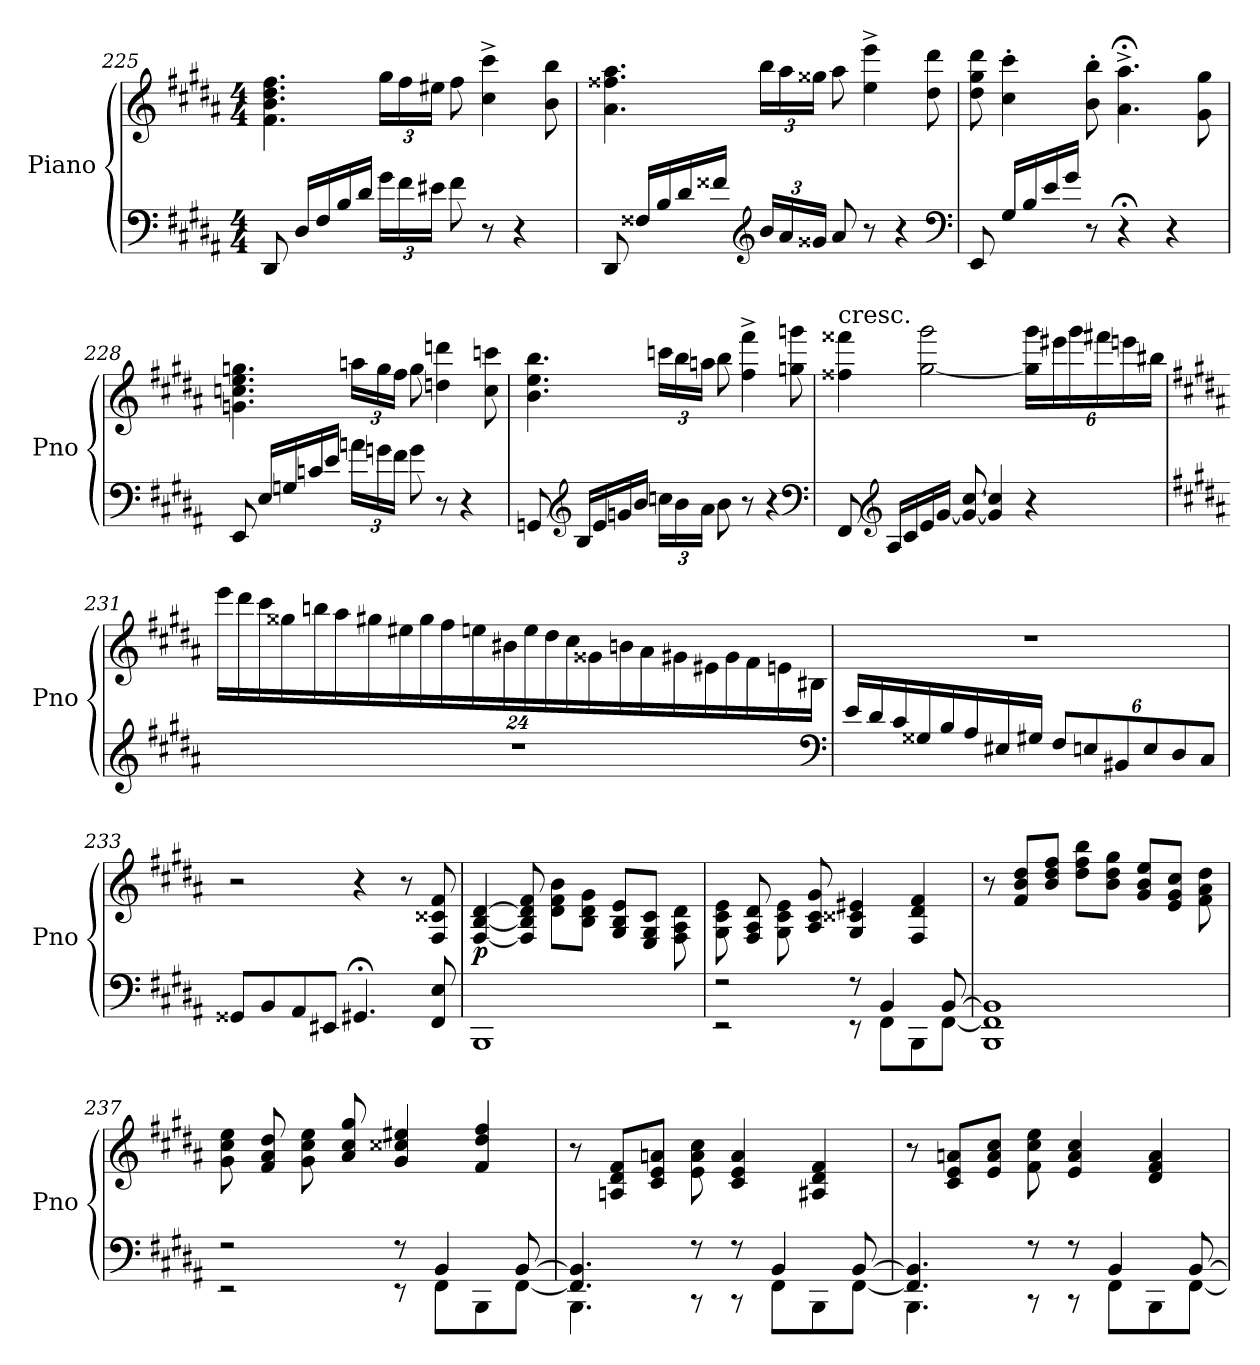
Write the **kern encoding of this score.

**kern	**kern	**dynam
*part1	*part1	*part1
*staff2	*staff1	*staff1/2
*I"Piano	*	*
*I'Pno	*	*
*clefF4	*clefG2	*
*k[f#c#g#d#a#]	*k[f#c#g#d#a#]	*
*M4/4	*M4/4	*
=225	=225	=225
8DD#/	4.f#\ 4.b\ 4.dd#\ 4.ff#\	.
16D#/LL	.	.
16F#/	.	.
16B/	.	.
16d#/JJ	.	.
24g#\LL	24gg#\LL	.
24f#\	24ff#\	.
24e#X\JJ	24ee#X\JJ	.
8f#\	8ff#\	.
8r	4cc#^\ 4ccc#^\	.
4r	.	.
.	8b\ 8bb\	.
=226	=226	=226
8DD#/	4.a#\ 4.ff##X\ 4.aa#\	.
16F##X/LL	.	.
16B/	.	.
16d#/	.	.
16f##X/JJ	.	.
*clefG2	*	*
24b/LL	24bb\LL	.
24a#/	24aa#\	.
24g##X/JJ	24gg##X\JJ	.
8a#/	8aa#\	.
8r	4ee^\ 4eee^\	.
4r	.	.
.	8dd#\ 8ddd#\	.
*clefF4	*	*
=227	=227	=227
8EE/	8dd#\ 8gg#\ 8ddd#\	.
16G#/LL	4cc#'\ 4ccc#'\	.
16B/	.	.
16e/	.	.
16g#/JJ	.	.
8r	8b'\ 8bb'\	.
4r;<	4.a#;<^\ 4.aa#;<^\	.
4r	.	.
.	8g#\ 8gg#\	.
=228	=228	=228
8EE/	4.gn\ 4.ccn\ 4.ee\ 4.ggn\	.
16E/LL	.	.
16Gn/	.	.
16cn/	.	.
16e/JJ	.	.
24an\LL	24aan\LL	.
24gn\	24gg\	.
24f#\JJ	24ff#\JJ	.
8g\	8gg\	.
8r	4ddn\ 4dddn\	.
4r	.	.
.	8cc\ 8cccn\	.
=229	=229	=229
8GGn/	4.b\ 4.ee\ 4.bb\	.
*clefG2	*	*
16B/LL	.	.
16e/	.	.
16gn/	.	.
16b/JJ	.	.
24ccn\LL	24cccn\LL	.
24b\	24bb\	.
24a#\JJ	24aan\JJ	.
8b\	8bb\	.
8r	4ff#^\ 4fff#^\	.
4r	.	.
.	8ggn\ 8gggn\	.
*clefF4	*	*
=230	=230	=230
!	!LO:TX:t=cresc.	!
8FF#/	4ff##X\ 4fff##X\	.
*clefG2	*	*
16A#/LL	.	.
16c#/	.	.
16e/	[2gg#\ 2ggg#\	.
[16g#/JJ	.	.
8g#_/ [8cc#/	.	.
4g#]/ 4cc#]/	.	.
4r	24gg#]\ 24ggg#\LL	.
.	24eee#X\	.
.	24ggg#\	.
.	24fff#X\	.
.	24eeen\	.
.	24bb#X\JJ	.
=231	=231	=231
*k[f#c#g#d#a#]	*k[f#c#g#d#a#]	*
1r	24eee\LL	.
.	24ddd#\	.
.	24ccc#\	.
.	24gg##X\	.
.	24bbn\	.
.	24aa#\	.
.	24gg#X\	.
.	24ee#X\	.
.	24gg#\	.
.	24ff#\	.
.	24een\	.
.	24b#X\	.
.	24ee\	.
.	24dd#\	.
.	24cc#\	.
.	24g##X\	.
.	24bn\	.
.	24a#\	.
.	24g#X\	.
.	24e#X\	.
.	24g#\	.
.	24f#\	.
.	24en\	.
.	24B#X\JJ	.
*clefF4	*	*
=232	=232	=232
16e/LL	1r	.
16d#/	.	.
16c#/	.	.
16G##X/	.	.
16B/	.	.
16A#/	.	.
16E#X/	.	.
16G#X/JJ	.	.
12F#/L	.	.
12En/	.	.
12BB#X/	.	.
12E/	.	.
12D#/	.	.
12C#/J	.	.
=233	=233	=233
8GG##X/L	2r	.
8BB/	.	.
8AA#/	.	.
8EE#X/J	.	.
4.GG#X;</	4r	.
.	8r	.
8FF#/ 8E/	8F#/ 8c##X/ 8f#/	.
=234	=234	=234
1BBB	[4F#/ [4B/ [4d#/	p
.	8F#]/ 8B]/ 8d#]/ 8f#/	.
.	8d#\ 8f#\ 8b\L	.
.	8B\ 8d#\ 8g#\J	.
.	8G#/ 8B/ 8e/L	.
.	8E/ 8G#/ 8c#/J	.
.	8F#\ 8A#\ 8d#\	.
=235	=235	=235
*^	*	*
2r	2r	8G#\ 8c#\ 8e\	.
.	.	8F#/ 8A#/ 8d#/	.
.	.	8G#\ 8c#\ 8e\	.
.	.	8A#/ 8c#/ 8g#/	.
8r	8r	4G#/ 4c##X/ 4e#X/	.
4BB/	8FF#\L	.	.
.	8BBB\	4F#/ 4d#/ 4f#/	.
[8BB/	[8FF#\J	.	.
*v	*v	*	*
=236	=236	=236
1BBB 1FF#] 1BB]	8r	.
.	8f#/ 8b/ 8dd#/L	.
.	8b/ 8dd#/ 8ff#/J	.
.	8dd#\ 8ff#\ 8bb\L	.
.	8b\ 8dd#\ 8gg#\J	.
.	8g#/ 8b/ 8ee/L	.
.	8e/ 8g#/ 8cc#/J	.
.	8f#\ 8a#\ 8dd#\	.
=237	=237	=237
*^	*	*
2r	2r	8g#\ 8cc#\ 8ee\	.
.	.	8f#/ 8a#/ 8dd#/	.
.	.	8g#\ 8cc#\ 8ee\	.
.	.	8a#/ 8cc#/ 8gg#/	.
8r	8r	4g#/ 4cc##X/ 4ee#X/	.
4BB/	8FF#\L	.	.
.	8BBB\	4f#/ 4dd#/ 4ff#/	.
[8BB/	[8FF#\J	.	.
=238	=238	=238	=238
4.FF#]/ 4.BB]/	4.BBB\	8r	.
.	.	8An/ 8d#/ 8f#/L	.
.	.	8c#/ 8e/ 8an/J	.
8r	8r	8e\ 8a\ 8cc#\	.
8r	8r	4c#/ 4e/ 4a/	.
4BB/	8FF#\L	.	.
.	8BBB\	4A#X/ 4d#/ 4f#/	.
[8BB/	[8FF#\J	.	.
=239	=239	=239	=239
4.FF#]/ 4.BB]/	4.BBB\	8r	.
.	.	8c#/ 8e/ 8an/L	.
.	.	8e/ 8a/ 8cc#/J	.
8r	8r	8f#\ 8cc#\ 8ee\	.
8r	8r	4e/ 4a/ 4cc#/	.
4BB/	8FF#\L	.	.
.	8BBB\	4d#/ 4f#/ 4a/	.
[8BB/	[8FF#\J	.	.
*v	*v	*	*
=	=	=
*-	*-	*-
